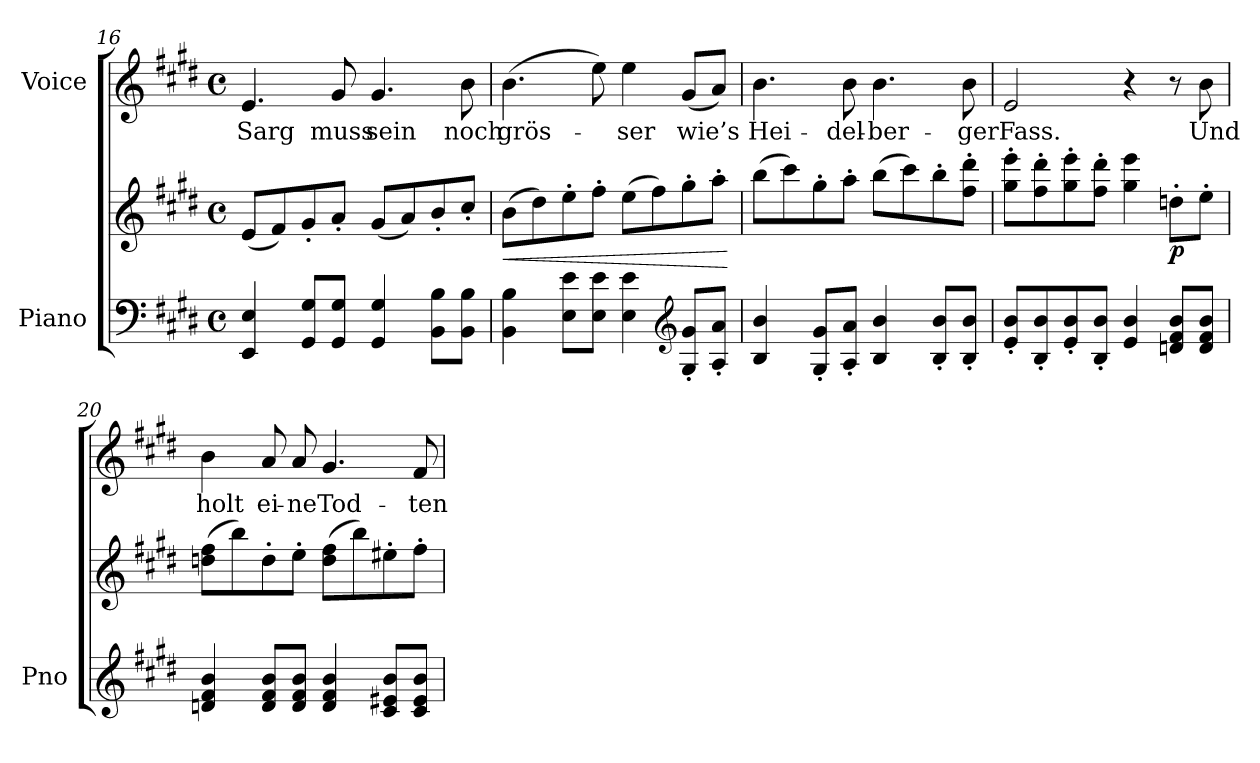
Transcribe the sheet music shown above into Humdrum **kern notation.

**kern	**kern	**dynam	**kern	**text
*part2	*part2	*part2	*part1	*part1
*staff3	*staff2	*staff2/3	*staff1	*staff1
*I"Piano	*	*	*I"Voice	*
*I'Pno	*	*	*	*
!!LO:LB:g=z
*clefF4	*clefG2	*	*clefG2	*
*k[f#c#g#d#]	*k[f#c#g#d#]	*	*k[f#c#g#d#]	*
*M4/4	*M4/4	*	*M4/4	*
*met(c)	*met(c)	*	*met(c)	*
=16	=16	=16	=16	=16
!	!	!	!	!LO:LY:b
4EE/ 4E/	(8e/L	.	4.e/	Sarg
.	8f#/)	.	.	.
8GG#/ 8G#/L	8g#'/	.	.	.
!	!	!	!	!LO:LY:b
8GG#/ 8G#/J	8a'/J	.	8g#/	muss
!	!	!	!	!LO:LY:b
4GG#/ 4G#/	(8g#/L	.	4.g#/	sein
.	8a/)	.	.	.
8BB\ 8B\L	8b'/	.	.	.
!	!	!	!	!LO:LY:b
8BB\ 8B\J	8cc#'/J	.	8b\	noch
=17	=17	=17	=17	=17
!	!	!LO:HP:b	!	!LO:LY:b
4BB\ 4B\	(8b\L	<	(4.b\	grös-
.	8dd#\)	.	.	.
8E\ 8e\L	8ee'\	.	.	.
8E\ 8e\J	8ff#'\J	.	8ee\)	.
!	!	!	!	!LO:LY:b
4E\ 4e\	(8ee\L	.	4ee\	-ser
.	8ff#\)	.	.	.
*clefG2	*	*	*	*
!	!	!	!	!LO:LY:b
8G#/' 8g#/'L	8gg#'\	.	(8g#/L	wie’s
8A/' 8a/'J	8aa'\J	.	8a/J)	.
.	.	[	.	.
=18	=18	=18	=18	=18
!	!	!	!	!LO:LY:b
4B/ 4b/	(8bb\L	.	4.b\	Hei-
.	8ccc#\)	.	.	.
8G#/' 8g#/'L	8gg#'\	.	.	.
!	!	!	!	!LO:LY:b
8A/' 8a/'J	8aa'\J	.	8b\	-del-
!	!	!	!	!LO:LY:b
4B/ 4b/	(8bb\L	.	4.b\	-ber-
.	8ccc#\)	.	.	.
8B/' 8b/'L	8bb'\	.	.	.
!	!	!	!	!LO:LY:b
8B/' 8b/'J	8ff#\' 8ddd#\'J	.	8b\	-ger
=19	=19	=19	=19	=19
!	!	!	!	!LO:LY:b
8e/' 8b/'L	8gg#\' 8eee\'L	.	2e/	Fass.
8B/' 8b/'	8ff#\' 8ddd#\'	.	.	.
8e/' 8b/'	8gg#\' 8eee\'	.	.	.
8B/' 8b/'J	8ff#\' 8ddd#\'J	.	.	.
4e/ 4b/	4gg#\ 4eee\	.	4r	.
!	!	!LO:DY:b	!	!
8dn/ 8f#/ 8b/L	8ddn'\L	p	8r	.
!	!	!	!	!LO:LY:b
8d/ 8f#/ 8b/J	8ee'\J	.	8b\	Und
!!LO:LB:g=z
=20	=20	=20	=20	=20
!	!	!	!	!LO:LY:b
4dn/ 4f#/ 4b/	(8ddn\ 8ff#\L	.	4b\	holt
.	8bb\)	.	.	.
!	!	!	!	!LO:LY:b
8d/ 8f#/ 8b/L	8dd'\	.	8a/	ei-
!	!	!	!	!LO:LY:b
8d/ 8f#/ 8b/J	8ee'\J	.	8a/	-ne
!	!	!	!	!LO:LY:b
4d/ 4f#/ 4b/	(8dd\ 8ff#\L	.	4.g#/	Tod-
.	8bb\)	.	.	.
8c#/ 8e#X/ 8b/L	8ee#X'\	.	.	.
!	!	!	!	!LO:LY:b
8c#/ 8e#/ 8b/J	8ff#'\J	.	8f#/	-ten-
=	=	=	=	=
*-	*-	*-	*-	*-
